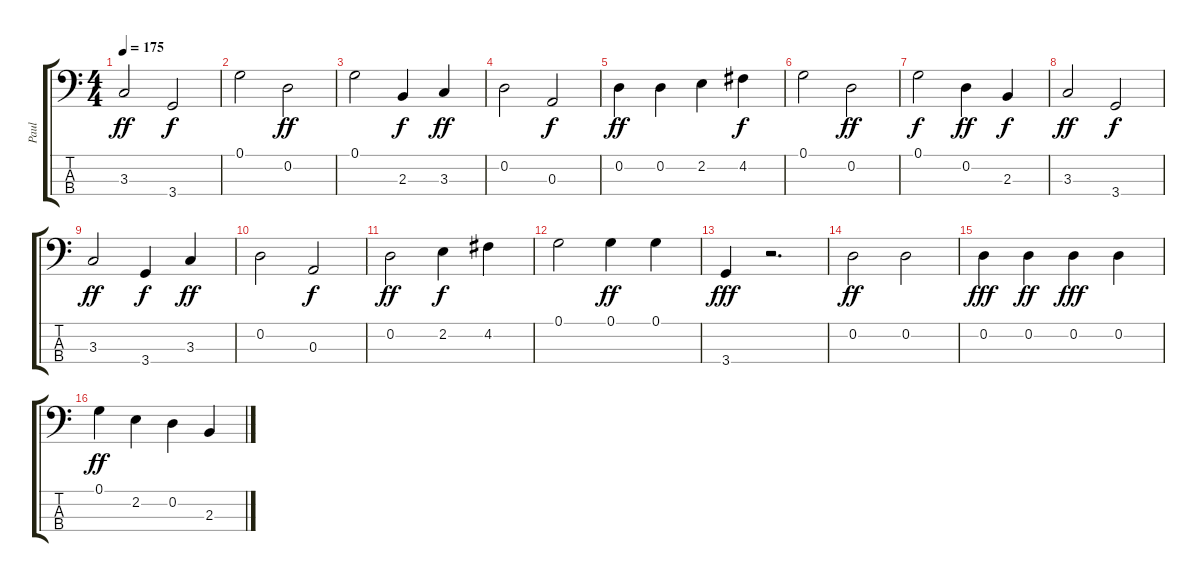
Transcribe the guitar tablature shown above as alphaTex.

\track ("Paul " "Paul ") {instrument electricbassfinger}
\staff {score tabs}
\tuning (G2 D2 A1 E1) {hide}
\ts (4 4)
\tempo 175
\clef f4
\ks c
3.3.2{dy ff} 3.4.2{dy f} |
0.1.2 0.2.2{dy ff} |
0.1.2 2.3.4{dy f} 3.3.4{dy ff} |
0.2.2 0.3.2{dy f} |
0.2.4{dy ff} 0.2.4 2.2.4 4.2.4{dy f} |
0.1.2 0.2.2{dy ff} |
0.1.2{dy f} 0.2.4{dy ff} 2.3.4{dy f} |
3.3.2{dy ff} 3.4.2{dy f} |
3.3.2{dy ff} 3.4.4{dy f} 3.3.4{dy ff} |
0.2.2 0.3.2{dy f} |
0.2.2{dy ff} 2.2.4{dy f} 4.2.4 |
0.1.2 0.1.4{dy ff} 0.1.4 |
3.4.4{dy fff} r.2{d} |
0.2.2{dy ff} 0.2.2 |
0.2.4{dy fff} 0.2.4{dy ff} 0.2.4{dy fff} 0.2.4 |
0.1.4{dy ff} 2.2.4 0.2.4 2.3.4
